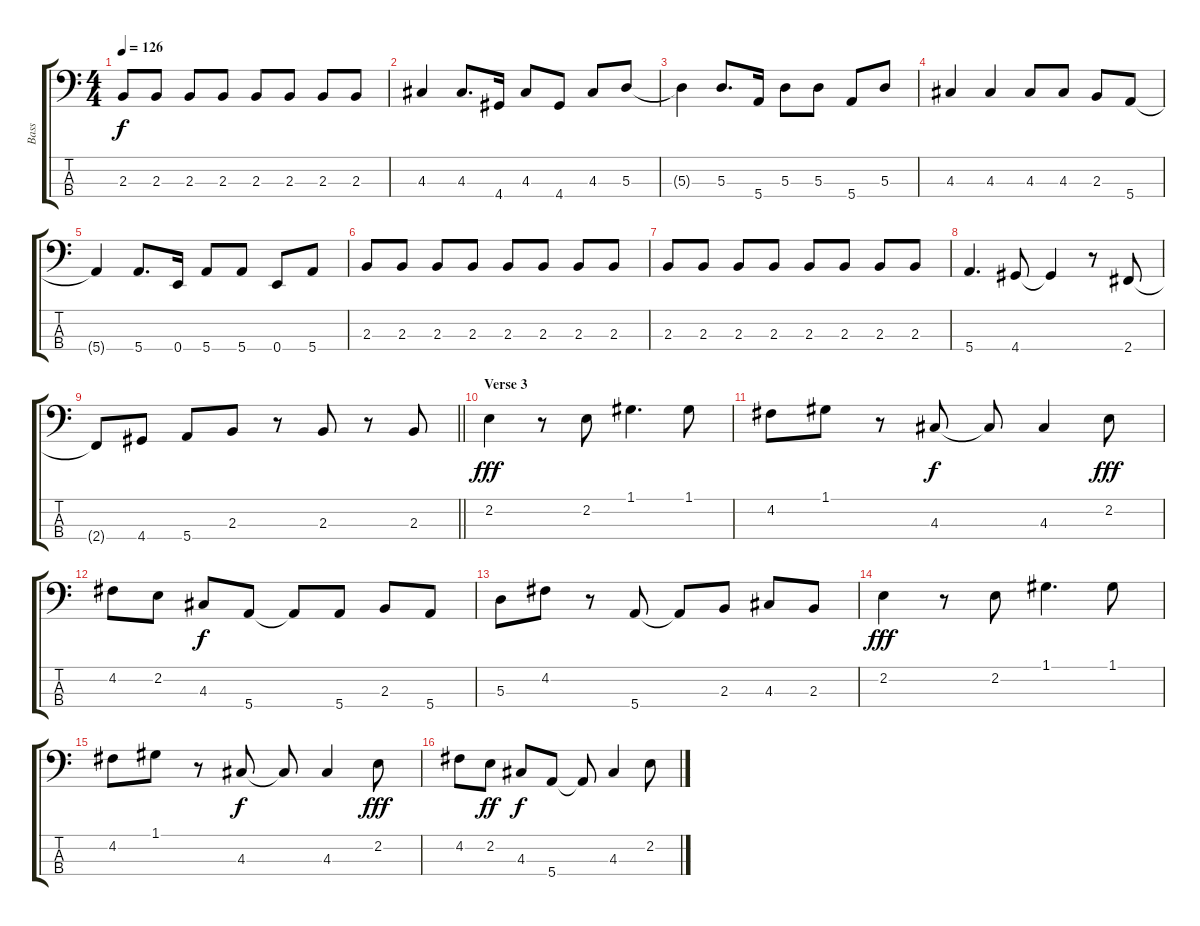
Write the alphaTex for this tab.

\track ("Bass" "Bass") {instrument electricbassfinger}
\staff {score tabs}
\tuning (G2 D2 A1 E1) {hide}
\ts (4 4)
\tempo 126
\clef f4
\ks c
2.3.8{dy f} 2.3.8 2.3.8 2.3.8 2.3.8 2.3.8 2.3.8 2.3.8 |
4.3.4 4.3.8{d} 4.4.16 4.3.8 4.4.8 4.3.8 5.3.8 |
5.3{t}.4 5.3.8{d} 5.4.16 5.3.8 5.3.8 5.4.8 5.3.8 |
4.3.4 4.3.4 4.3.8 4.3.8 2.3.8 5.4.8 |
5.4{t}.4 5.4.8{d} 0.4.16 5.4.8 5.4.8 0.4.8 5.4.8 |
2.3.8 2.3.8 2.3.8 2.3.8 2.3.8 2.3.8 2.3.8 2.3.8 |
2.3.8 2.3.8 2.3.8 2.3.8 2.3.8 2.3.8 2.3.8 2.3.8 |
5.4.4{d} 4.4.8 4.4{t}.4 r.8 2.4.8 |
\barLineRight lightlight
2.4{t}.8 4.4.8 5.4.8 2.3.8 r.8 2.3.8 r.8 2.3.8 |
\section ("" "Verse 3")
2.2.4{dy fff} r.8 2.2.8 1.1.4{d} 1.1.8 |
4.2.8 1.1.8 r.8 4.3.8{dy f} 4.3{t}.8 4.3.4 2.2.8{dy fff} |
4.2.8 2.2.8 4.3.8{dy f} 5.4.8 5.4{t}.8 5.4.8 2.3.8 5.4.8 |
5.3.8 4.2.8 r.8 5.4.8 5.4{t}.8 2.3.8 4.3.8 2.3.8 |
2.2.4{dy fff} r.8 2.2.8 1.1.4{d} 1.1.8 |
4.2.8 1.1.8 r.8 4.3.8{dy f} 4.3{t}.8 4.3.4 2.2.8{dy fff} |
4.2.8 2.2.8{dy ff} 4.3.8{dy f} 5.4.8 5.4{t}.8 4.3.4 2.2.8
